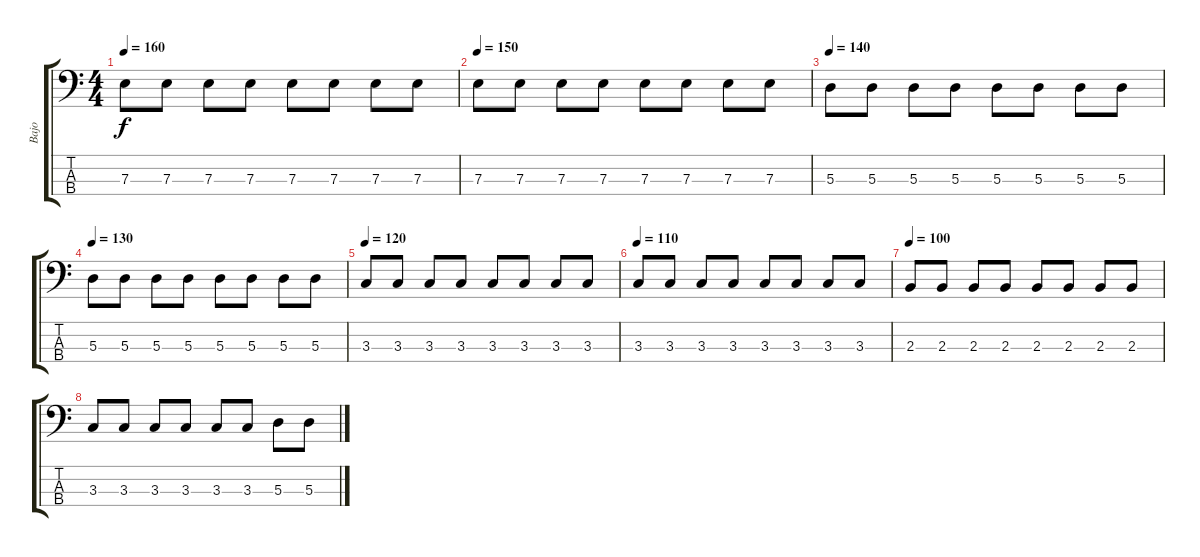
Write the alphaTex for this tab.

\track ("Bajo" "Bajo") {instrument electricbasspick}
\staff {score tabs}
\tuning (G2 D2 A1 E1) {hide}
\ts (4 4)
\tempo 160
\clef f4
\ks c
7.3.8{dy f} 7.3.8 7.3.8 7.3.8 7.3.8 7.3.8 7.3.8 7.3.8 |
\tempo 150
7.3.8{volume 3} 7.3.8 7.3.8 7.3.8 7.3.8 7.3.8 7.3.8 7.3.8 |
\tempo 140
5.3.8 5.3.8 5.3.8 5.3.8 5.3.8 5.3.8 5.3.8 5.3.8 |
\tempo 130
5.3.8{volume 2} 5.3.8 5.3.8 5.3.8 5.3.8 5.3.8 5.3.8 5.3.8 |
\tempo 120
3.3.8 3.3.8 3.3.8 3.3.8 3.3.8 3.3.8 3.3.8 3.3.8 |
\tempo 110
3.3.8{volume 1} 3.3.8 3.3.8 3.3.8 3.3.8 3.3.8 3.3.8 3.3.8 |
\tempo 100
2.3.8 2.3.8 2.3.8 2.3.8 2.3.8 2.3.8 2.3.8 2.3.8 |
3.3.8{volume 0} 3.3.8 3.3.8 3.3.8 3.3.8 3.3.8 5.3.8 5.3.8
